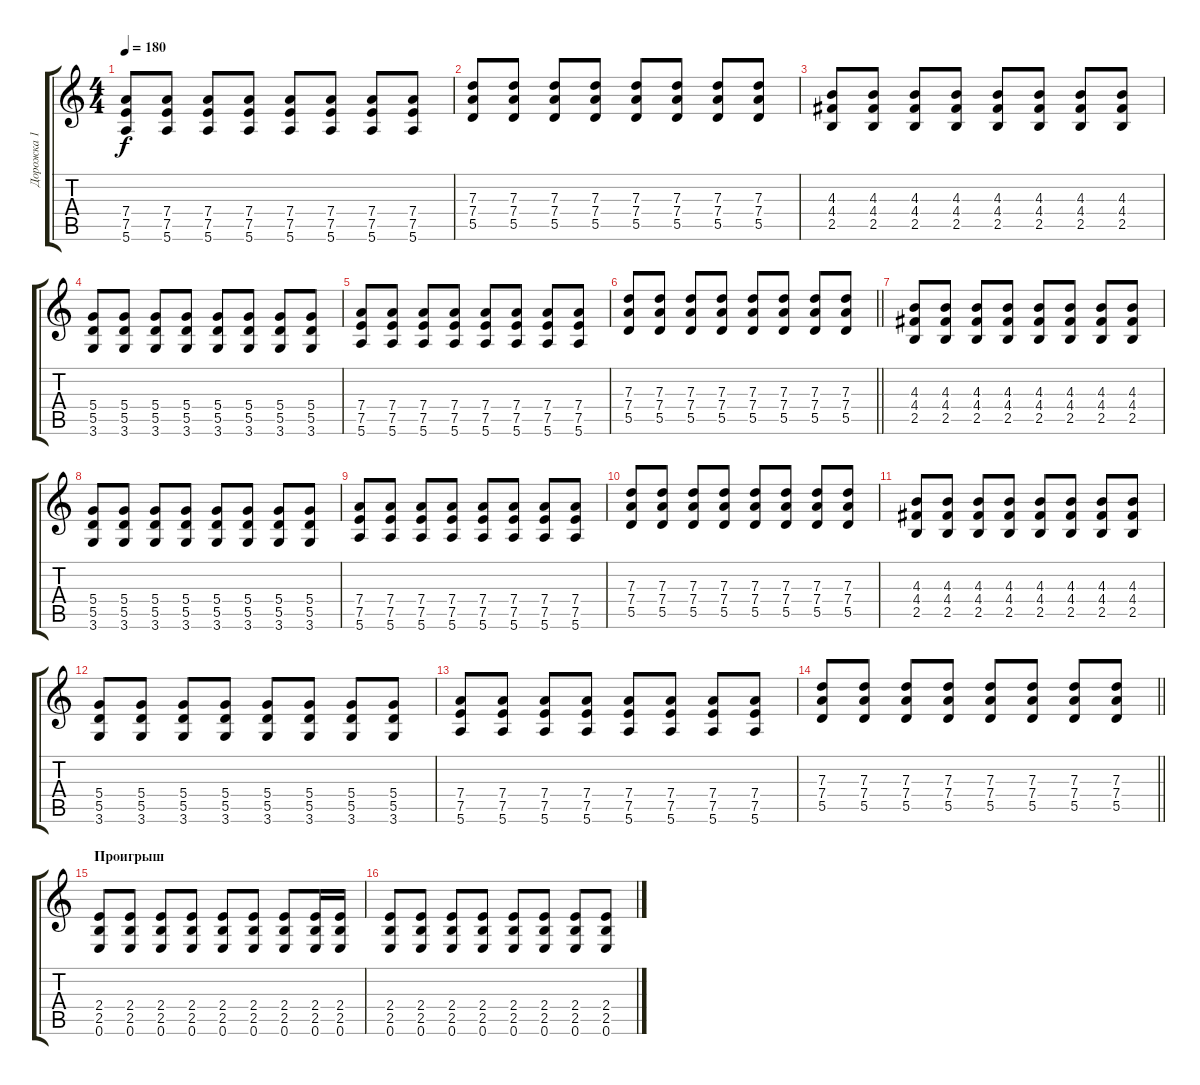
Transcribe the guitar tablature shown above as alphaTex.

\track ("Дорожка 1" "Дорожка 1") {instrument distortionguitar}
\staff {score tabs}
\tuning (E4 B3 G3 D3 A2 E2) {hide}
\ts (4 4)
\tempo 180
\clef g2
\ks c
(7.4 7.5 5.6).8{dy f} (7.4 7.5 5.6).8 (7.4 7.5 5.6).8 (7.4 7.5 5.6).8 (7.4 7.5 5.6).8 (7.4 7.5 5.6).8 (7.4 7.5 5.6).8 (7.4 7.5 5.6).8 |
(7.3 7.4 5.5).8 (7.3 7.4 5.5).8 (7.3 7.4 5.5).8 (7.3 7.4 5.5).8 (7.3 7.4 5.5).8 (7.3 7.4 5.5).8 (7.3 7.4 5.5).8 (7.3 7.4 5.5).8 |
(4.3 4.4 2.5).8 (4.3 4.4 2.5).8 (4.3 4.4 2.5).8 (4.3 4.4 2.5).8 (4.3 4.4 2.5).8 (4.3 4.4 2.5).8 (4.3 4.4 2.5).8 (4.3 4.4 2.5).8 |
(5.4 5.5 3.6).8 (5.4 5.5 3.6).8 (5.4 5.5 3.6).8 (5.4 5.5 3.6).8 (5.4 5.5 3.6).8 (5.4 5.5 3.6).8 (5.4 5.5 3.6).8 (5.4 5.5 3.6).8 |
(7.4 7.5 5.6).8 (7.4 7.5 5.6).8 (7.4 7.5 5.6).8 (7.4 7.5 5.6).8 (7.4 7.5 5.6).8 (7.4 7.5 5.6).8 (7.4 7.5 5.6).8 (7.4 7.5 5.6).8 |
\barLineRight lightlight
(7.3 7.4 5.5).8 (7.3 7.4 5.5).8 (7.3 7.4 5.5).8 (7.3 7.4 5.5).8 (7.3 7.4 5.5).8 (7.3 7.4 5.5).8 (7.3 7.4 5.5).8 (7.3 7.4 5.5).8 |
(4.3 4.4 2.5).8 (4.3 4.4 2.5).8 (4.3 4.4 2.5).8 (4.3 4.4 2.5).8 (4.3 4.4 2.5).8 (4.3 4.4 2.5).8 (4.3 4.4 2.5).8 (4.3 4.4 2.5).8 |
(5.4 5.5 3.6).8 (5.4 5.5 3.6).8 (5.4 5.5 3.6).8 (5.4 5.5 3.6).8 (5.4 5.5 3.6).8 (5.4 5.5 3.6).8 (5.4 5.5 3.6).8 (5.4 5.5 3.6).8 |
(7.4 7.5 5.6).8 (7.4 7.5 5.6).8 (7.4 7.5 5.6).8 (7.4 7.5 5.6).8 (7.4 7.5 5.6).8 (7.4 7.5 5.6).8 (7.4 7.5 5.6).8 (7.4 7.5 5.6).8 |
(7.3 7.4 5.5).8 (7.3 7.4 5.5).8 (7.3 7.4 5.5).8 (7.3 7.4 5.5).8 (7.3 7.4 5.5).8 (7.3 7.4 5.5).8 (7.3 7.4 5.5).8 (7.3 7.4 5.5).8 |
(4.3 4.4 2.5).8 (4.3 4.4 2.5).8 (4.3 4.4 2.5).8 (4.3 4.4 2.5).8 (4.3 4.4 2.5).8 (4.3 4.4 2.5).8 (4.3 4.4 2.5).8 (4.3 4.4 2.5).8 |
(5.4 5.5 3.6).8 (5.4 5.5 3.6).8 (5.4 5.5 3.6).8 (5.4 5.5 3.6).8 (5.4 5.5 3.6).8 (5.4 5.5 3.6).8 (5.4 5.5 3.6).8 (5.4 5.5 3.6).8 |
(7.4 7.5 5.6).8 (7.4 7.5 5.6).8 (7.4 7.5 5.6).8 (7.4 7.5 5.6).8 (7.4 7.5 5.6).8 (7.4 7.5 5.6).8 (7.4 7.5 5.6).8 (7.4 7.5 5.6).8 |
\barLineRight lightlight
(7.3 7.4 5.5).8 (7.3 7.4 5.5).8 (7.3 7.4 5.5).8 (7.3 7.4 5.5).8 (7.3 7.4 5.5).8 (7.3 7.4 5.5).8 (7.3 7.4 5.5).8 (7.3 7.4 5.5).8 |
\section ("" "Проигрыш")
(2.4 2.5 0.6).8 (2.4 2.5 0.6).8 (2.4 2.5 0.6).8 (2.4 2.5 0.6).8 (2.4 2.5 0.6).8 (2.4 2.5 0.6).8 (2.4 2.5 0.6).8 (2.4 2.5 0.6).16 (2.4 2.5 0.6).16 |
(2.4 2.5 0.6).8 (2.4 2.5 0.6).8 (2.4 2.5 0.6).8 (2.4 2.5 0.6).8 (2.4 2.5 0.6).8 (2.4 2.5 0.6).8 (2.4 2.5 0.6).8 (2.4 2.5 0.6).8
